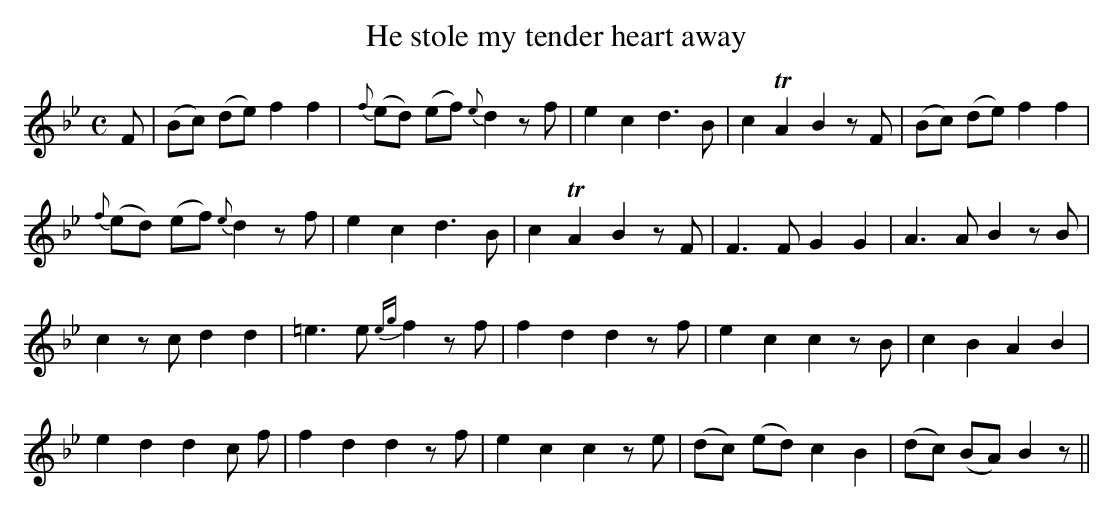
X:1
T:He stole my tender heart away
M:C
L:1/8
K:Bb
F|(Bc) (de) f2f2|{f}(ed) (ef) {e}d2 zf|e2c2 d3B|c2TA2 B2 zF|(Bc) (de) f2f2|
{f}(ed) (ef) {e}d2 zf|e2c2 d3B|c2TA2B2 zF|F3F G2G2|A3A B2 zB|
c2 zc d2d2|=e3 e {eg}f2 zf|f2d2d2 zf|e2c2 c2zB|c2B2 A2B2|
e2d2 d2-c f|f2d2d2 zf|e2c2c2 ze|(dc) (ed) c2B2|(dc) (BA) B2 z||
